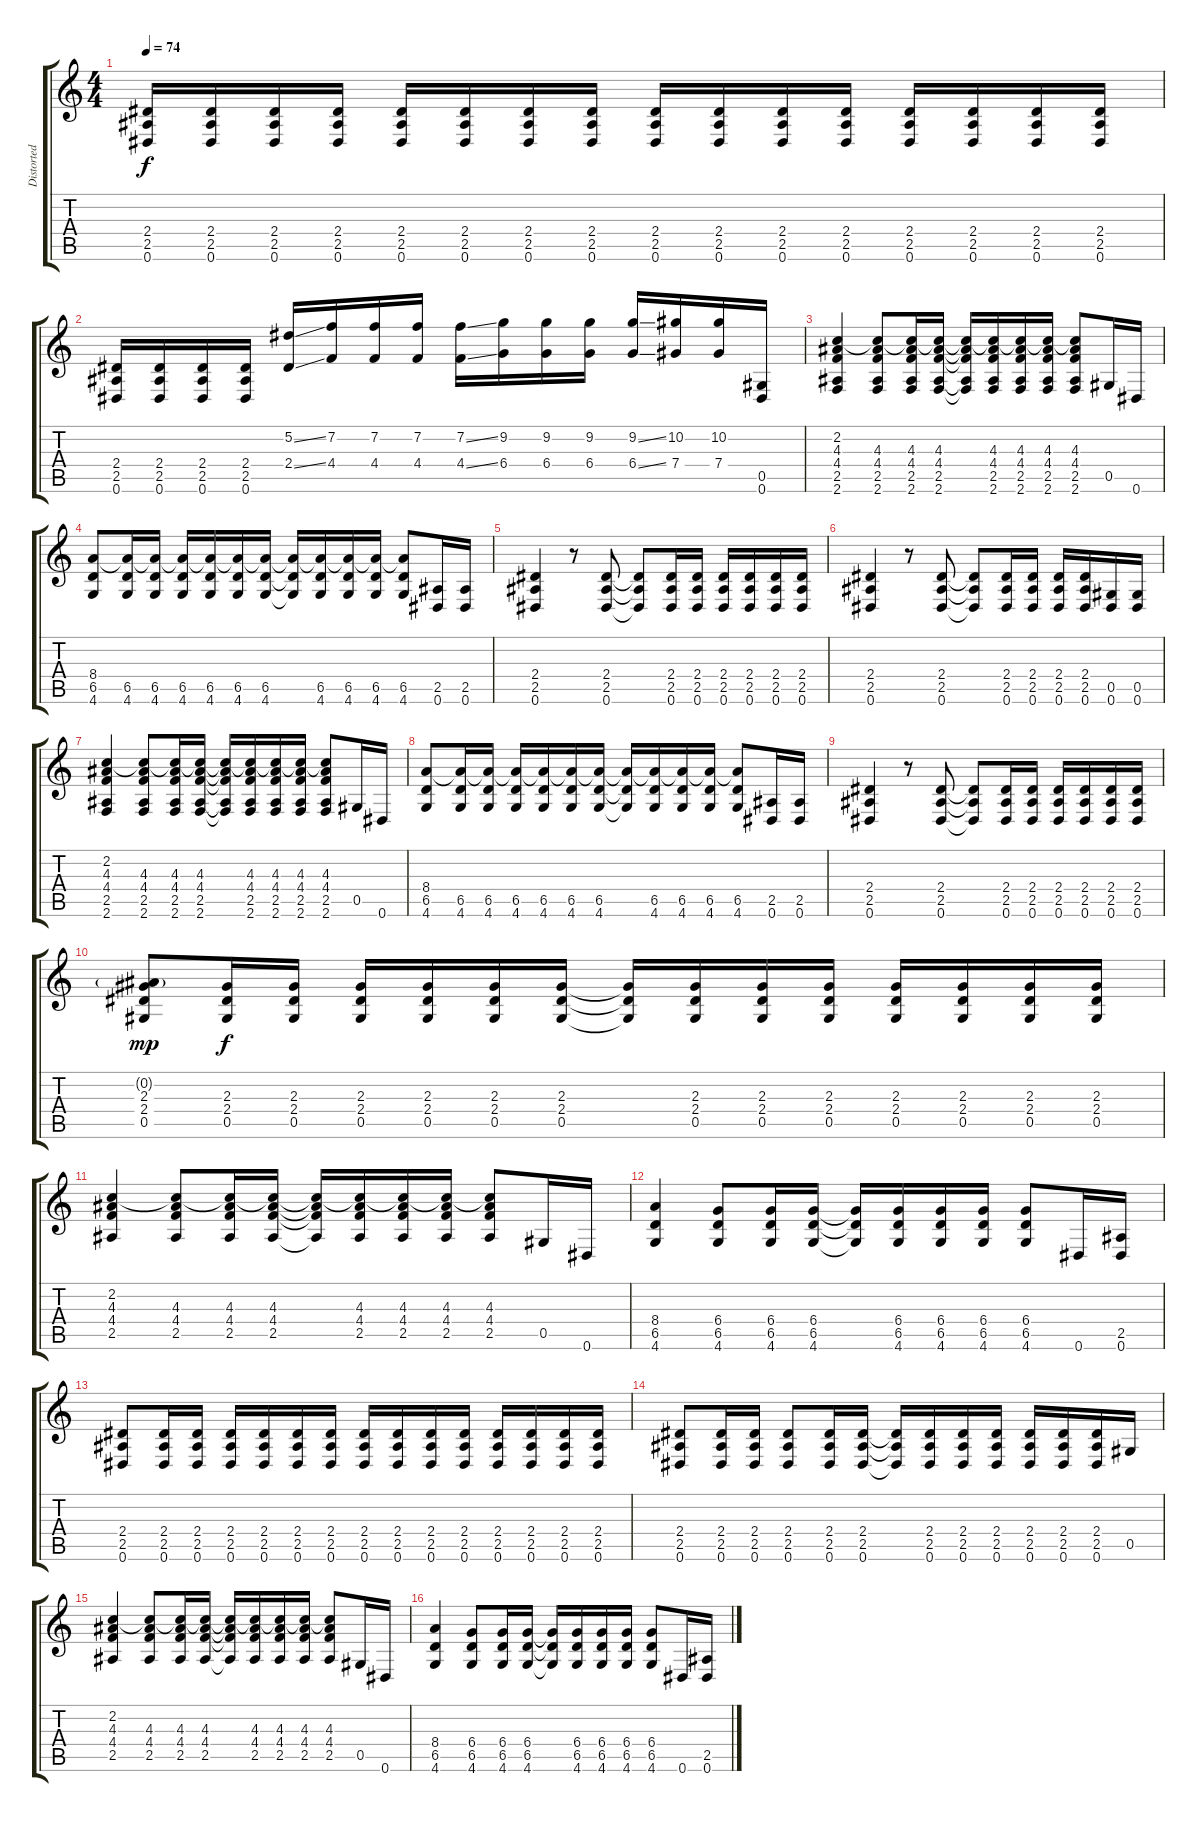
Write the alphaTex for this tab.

\track ("Distorted 2" "Distorted ") {instrument distortionguitar}
\staff {score tabs}
\tuning (Eb4 Bb3 Gb3 Db3 Ab2 Eb2) {hide}
\ts (4 4)
\tempo 74
\clef g2
\ks c
(2.4 2.5 0.6).16{dy f volume 13 balance 12} (2.4 2.5 0.6).16 (2.4 2.5 0.6).16 (2.4 2.5 0.6).16 (2.4 2.5 0.6).16 (2.4 2.5 0.6).16 (2.4 2.5 0.6).16 (2.4 2.5 0.6).16 (2.4 2.5 0.6).16 (2.4 2.5 0.6).16 (2.4 2.5 0.6).16 (2.4 2.5 0.6).16 (2.4 2.5 0.6).16 (2.4 2.5 0.6).16 (2.4 2.5 0.6).16 (2.4 2.5 0.6).16 |
(2.4 2.5 0.6).16 (2.4 2.5 0.6).16 (2.4 2.5 0.6).16 (2.4 2.5 0.6).16 (5.2{ss} 2.4{ss}).16 (7.2 4.4).16 (7.2 4.4).16 (7.2 4.4).16 (7.2{ss} 4.4{ss}).16 (9.2 6.4).16 (9.2 6.4).16 (9.2 6.4).16 (9.2{ss} 6.4{ss}).16 (10.2 7.4).16 (10.2 7.4).16 (0.5 0.6).16 |
(2.2 4.3 4.4 2.5 2.6).4 (2.2{t} 4.3 4.4 2.5 2.6).8 (2.2{t} 4.3 4.4 2.5 2.6).16 (2.2{t} 4.3 4.4 2.5 2.6).16 (2.2{t} 4.3{t} 4.4{t} 2.5{t} 2.6{t}).16 (2.2{t} 4.3 4.4 2.5 2.6).16 (2.2{t} 4.3 4.4 2.5 2.6).16 (2.2{t} 4.3 4.4 2.5 2.6).16 (2.2{t} 4.3 4.4 2.5 2.6).8 0.5.16 0.6.16 |
(8.4 6.5 4.6).8 (8.4{t} 6.5 4.6).16 (8.4{t} 6.5 4.6).16 (8.4{t} 6.5 4.6).16 (8.4{t} 6.5 4.6).16 (8.4{t} 6.5 4.6).16 (8.4{t} 6.5 4.6).16 (8.4{t} 6.5{t} 4.6{t}).16 (8.4{t} 6.5 4.6).16 (8.4{t} 6.5 4.6).16 (8.4{t} 6.5 4.6).16 (8.4{t} 6.5 4.6).8 (2.5 0.6).16 (2.5 0.6).16 |
(2.4 2.5 0.6).4 r.8 (2.4 2.5 0.6).8 (2.4{t} 2.5{t} 0.6{t}).8 (2.4 2.5 0.6).16 (2.4 2.5 0.6).16 (2.4 2.5 0.6).16 (2.4 2.5 0.6).16 (2.4 2.5 0.6).16 (2.4 2.5 0.6).16 |
(2.4 2.5 0.6).4 r.8 (2.4 2.5 0.6).8 (2.4{t} 2.5{t} 0.6{t}).8 (2.4 2.5 0.6).16 (2.4 2.5 0.6).16 (2.4 2.5 0.6).16 (2.4 2.5 0.6).16 (0.5 0.6).16 (0.5 0.6).16 |
(2.2 4.3 4.4 2.5 2.6).4 (2.2{t} 4.3 4.4 2.5 2.6).8 (2.2{t} 4.3 4.4 2.5 2.6).16 (2.2{t} 4.3 4.4 2.5 2.6).16 (2.2{t} 4.3{t} 4.4{t} 2.5{t} 2.6{t}).16 (2.2{t} 4.3 4.4 2.5 2.6).16 (2.2{t} 4.3 4.4 2.5 2.6).16 (2.2{t} 4.3 4.4 2.5 2.6).16 (2.2{t} 4.3 4.4 2.5 2.6).8 0.5.16 0.6.16 |
(8.4 6.5 4.6).8 (8.4{t} 6.5 4.6).16 (8.4{t} 6.5 4.6).16 (8.4{t} 6.5 4.6).16 (8.4{t} 6.5 4.6).16 (8.4{t} 6.5 4.6).16 (8.4{t} 6.5 4.6).16 (8.4{t} 6.5{t} 4.6{t}).16 (8.4{t} 6.5 4.6).16 (8.4{t} 6.5 4.6).16 (8.4{t} 6.5 4.6).16 (8.4{t} 6.5 4.6).8 (2.5 0.6).16 (2.5 0.6).16 |
(2.4 2.5 0.6).4 r.8 (2.4 2.5 0.6).8 (2.4{t} 2.5{t} 0.6{t}).8 (2.4 2.5 0.6).16 (2.4 2.5 0.6).16 (2.4 2.5 0.6).16 (2.4 2.5 0.6).16 (2.4 2.5 0.6).16 (2.4 2.5 0.6).16 |
(0.2{g} 2.3 2.4 0.5).8{dy mp} (2.3 2.4 0.5).16{dy f} (2.3 2.4 0.5).16 (2.3 2.4 0.5).16 (2.3 2.4 0.5).16 (2.3 2.4 0.5).16 (2.3 2.4 0.5).16 (2.3{t} 2.4{t} 0.5{t}).16 (2.3 2.4 0.5).16 (2.3 2.4 0.5).16 (2.3 2.4 0.5).16 (2.3 2.4 0.5).16 (2.3 2.4 0.5).16 (2.3 2.4 0.5).16 (2.3 2.4 0.5).16 |
(2.2 4.3 4.4 2.5).4 (2.2{t} 4.3 4.4 2.5).8 (2.2{t} 4.3 4.4 2.5).16 (2.2{t} 4.3 4.4 2.5).16 (2.2{t} 4.3{t} 4.4{t} 2.5{t}).16 (2.2{t} 4.3 4.4 2.5).16 (2.2{t} 4.3 4.4 2.5).16 (2.2{t} 4.3 4.4 2.5).16 (2.2{t} 4.3 4.4 2.5).8 0.5.16 0.6.16 |
(8.4 6.5 4.6).4 (6.4 6.5 4.6).8 (6.4 6.5 4.6).16 (6.4 6.5 4.6).16 (6.4{t} 6.5{t} 4.6{t}).16 (6.4 6.5 4.6).16 (6.4 6.5 4.6).16 (6.4 6.5 4.6).16 (6.4 6.5 4.6).8 0.6.16 (2.5 0.6).16 |
(2.4 2.5 0.6).8 (2.4 2.5 0.6).16 (2.4 2.5 0.6).16 (2.4 2.5 0.6).16 (2.4 2.5 0.6).16 (2.4 2.5 0.6).16 (2.4 2.5 0.6).16 (2.4 2.5 0.6).16 (2.4 2.5 0.6).16 (2.4 2.5 0.6).16 (2.4 2.5 0.6).16 (2.4 2.5 0.6).16 (2.4 2.5 0.6).16 (2.4 2.5 0.6).16 (2.4 2.5 0.6).16 |
(2.4 2.5 0.6).8 (2.4 2.5 0.6).16 (2.4 2.5 0.6).16 (2.4 2.5 0.6).8 (2.4 2.5 0.6).16 (2.4 2.5 0.6).16 (2.4{t} 2.5{t} 0.6{t}).16 (2.4 2.5 0.6).16 (2.4 2.5 0.6).16 (2.4 2.5 0.6).16 (2.4 2.5 0.6).16 (2.4 2.5 0.6).16 (2.4 2.5 0.6).16 0.5.16 |
(2.2 4.3 4.4 2.5).4 (2.2{t} 4.3 4.4 2.5).8 (2.2{t} 4.3 4.4 2.5).16 (2.2{t} 4.3 4.4 2.5).16 (2.2{t} 4.3{t} 4.4{t} 2.5{t}).16 (2.2{t} 4.3 4.4 2.5).16 (2.2{t} 4.3 4.4 2.5).16 (2.2{t} 4.3 4.4 2.5).16 (2.2{t} 4.3 4.4 2.5).8 0.5.16 0.6.16 |
(8.4 6.5 4.6).4 (6.4 6.5 4.6).8 (6.4 6.5 4.6).16 (6.4 6.5 4.6).16 (6.4{t} 6.5{t} 4.6{t}).16 (6.4 6.5 4.6).16 (6.4 6.5 4.6).16 (6.4 6.5 4.6).16 (6.4 6.5 4.6).8 0.6.16 (2.5 0.6).16
